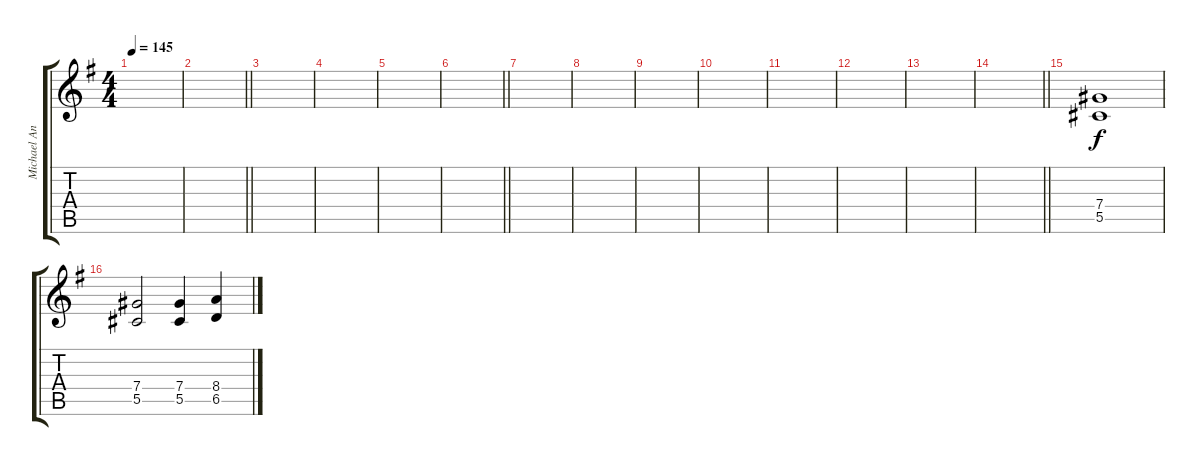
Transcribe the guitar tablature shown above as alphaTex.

\track ("Michael And Roland" "Michael An") {instrument distortionguitar}
\staff {score tabs}
\tuning (Eb4 Bb3 Gb3 Db3 Ab2 Eb2) {hide}
\ts (4 4)
\tempo 145
\clef g2
\ks eminor
|
\barLineRight lightlight
|
|
|
|
\barLineRight lightlight
|
|
|
|
|
|
|
|
\barLineRight lightlight
|
(7.4 5.5).1 |
(7.4 5.5).2 (7.4 5.5).4 (8.4 6.5).4
